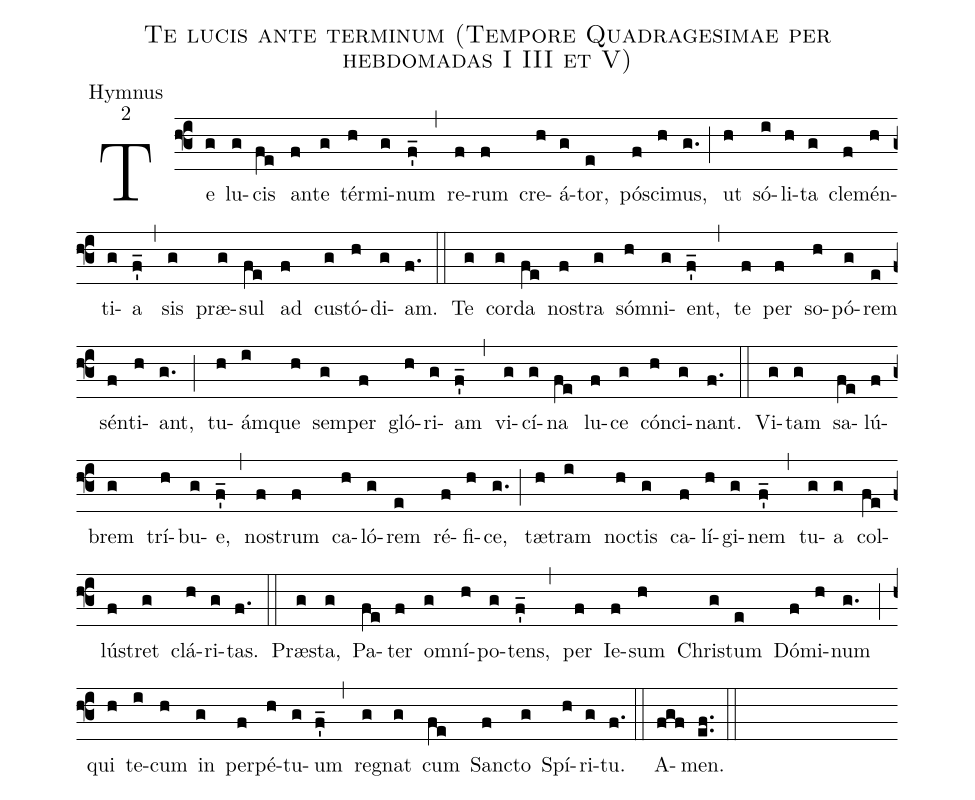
name:Te lucis ante terminum (Tempore Quadragesimae per hebdomadas I III et V);
office-part:Hymnus;
mode:2;
%%
(f3) Te(g) lu(g)cis(fe) an(f)te(g) tér(h)mi(g)num(f'_) (,)
re(f)rum(f) cre(h)á(g)tor,(e) pós(f)ci(h)mus,(g.) (;)
ut(h) só(i)li(h)ta(g) cle(f)mén(h)ti(g)a(f'_) (,)
sis(g) præ(g)sul(fe) ad(f) cus(g)tó(h)di(g)am.(f.) (::)
Te(g) cor(g)da(fe) nos(f)tra(g) sóm(h)ni(g)ent,(f'_) (,)
te(f) per(f) so(h)pó(g)rem(e) sén(f)ti(h)ant,(g.) (;)
tu(h)ám(i)que(h) sem(g)per(f) gló(h)ri(g)am(f'_) (,)
vi(g)cí(g)na(fe) lu(f)ce(g) cón(h)ci(g)nant.(f.) (::)

Vi(g)tam(g) sa(fe)lú(f)brem(g) trí(h)bu(g)e,(f'_) (,)
nos(f)trum(f) ca(h)ló(g)rem(e) ré(f)fi(h)ce,(g.) (;)
tæ(h)tram(i) noc(h)tis(g) ca(f)lí(h)gi(g)nem(f'_) (,)
tu(g)a(g) col(fe)lús(f)tret(g) clá(h)ri(g)tas.(f.) (::)

Præ(g)sta,(g) Pa(fe)ter(f) om(g)ní(h)po(g)tens,(f'_) (,)
per(f) Ie(f)sum(h) Chris(g)tum(e) Dó(f)mi(h)num(g.) (;)
qui(h) te(i)cum(h) in(g) per(f)pé(h)tu(g)um(f'_) (,)
re(g)gnat(g) cum(fe) San(f)cto(g) Spí(h)ri(g)tu.(f.) (::)

A(fgf)men.(ef..) (::)
